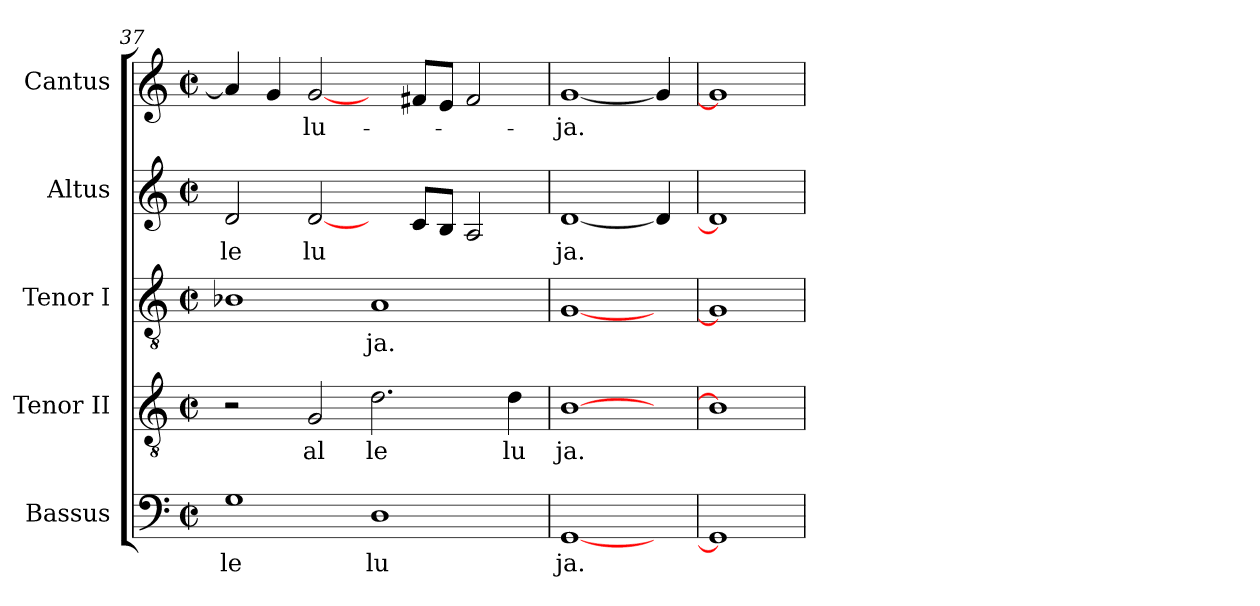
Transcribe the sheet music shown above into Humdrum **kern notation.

**kern	**text	**kern	**text	**kern	**text	**kern	**text	**kern	**text
*part5	*part5	*part4	*part4	*part3	*part3	*part2	*part2	*part1	*part1
*staff5	*staff5	*staff4	*staff4	*staff3	*staff3	*staff2	*staff2	*staff1	*staff1
*I"Bassus	*	*I"Tenor II	*	*I"Tenor I	*	*I"Altus	*	*I"Cantus	*
*clefF4	*	*clefGv2	*	*clefGv2	*	*clefG2	*	*clefG2	*
*M2/2	*	*M2/2	*	*M2/2	*	*M2/2	*	*M2/2	*
*met(c|)	*	*met(c|)	*	*met(c|)	*	*met(c|)	*	*met(c|)	*
=37	=37	=37	=37	=37	=37	=37	=37	=37	=37
!	!LO:LY:b:cj	!	!	!	!	!	!LO:LY:b:cj	!	!
1G	le	2r	.	1B-X	.	2d/	le	4a/]	.
.	.	.	.	.	.	.	.	4g/	.
!	!	!	!LO:LY:b:cj	!	!	!	!LO:LY:b:cj	!	!LO:LY:b:cj
.	.	2G/	al	.	.	[2d/	lu	[2g/	-lu-
!	!LO:LY:b:cj	!	!LO:LY:b:cj	!	!LO:LY:b:cj	!	!	!	!
1D	lu	2.d\	le	1A	ja.	4ryy	.	4ryy	.
.	.	.	.	.	.	8c/L	.	8f#/L	.
.	.	.	.	.	.	8B/J	.	8e/J	.
.	.	.	.	.	.	2A/	.	2f#/	.
!	!	!	!LO:LY:b:cj	!	!	!	!	!	!
.	.	4d\	lu	.	.	.	.	.	.
=38	=38	=38	=38	=38	=38	=38	=38	=38	=38
!	!LO:LY:b:cj	!	!LO:LY:b:cj	!	!	!	!LO:LY:b:cj	!	!LO:LY:b:cj
[1GG	ja.	[1B	ja.	[1G	.	[1d	ja.	[1g	-ja.
4ryy	.	4ryy	.	4ryy	.	4d/]	.	4g/]	.
=39	=39	=39	=39	=39	=39	=39	=39	=39	=39
1GG]	.	1B]	.	1G]	.	1d]	.	1g]	.
=	=	=	=	=	=	=	=	=	=
*-	*-	*-	*-	*-	*-	*-	*-	*-	*-
